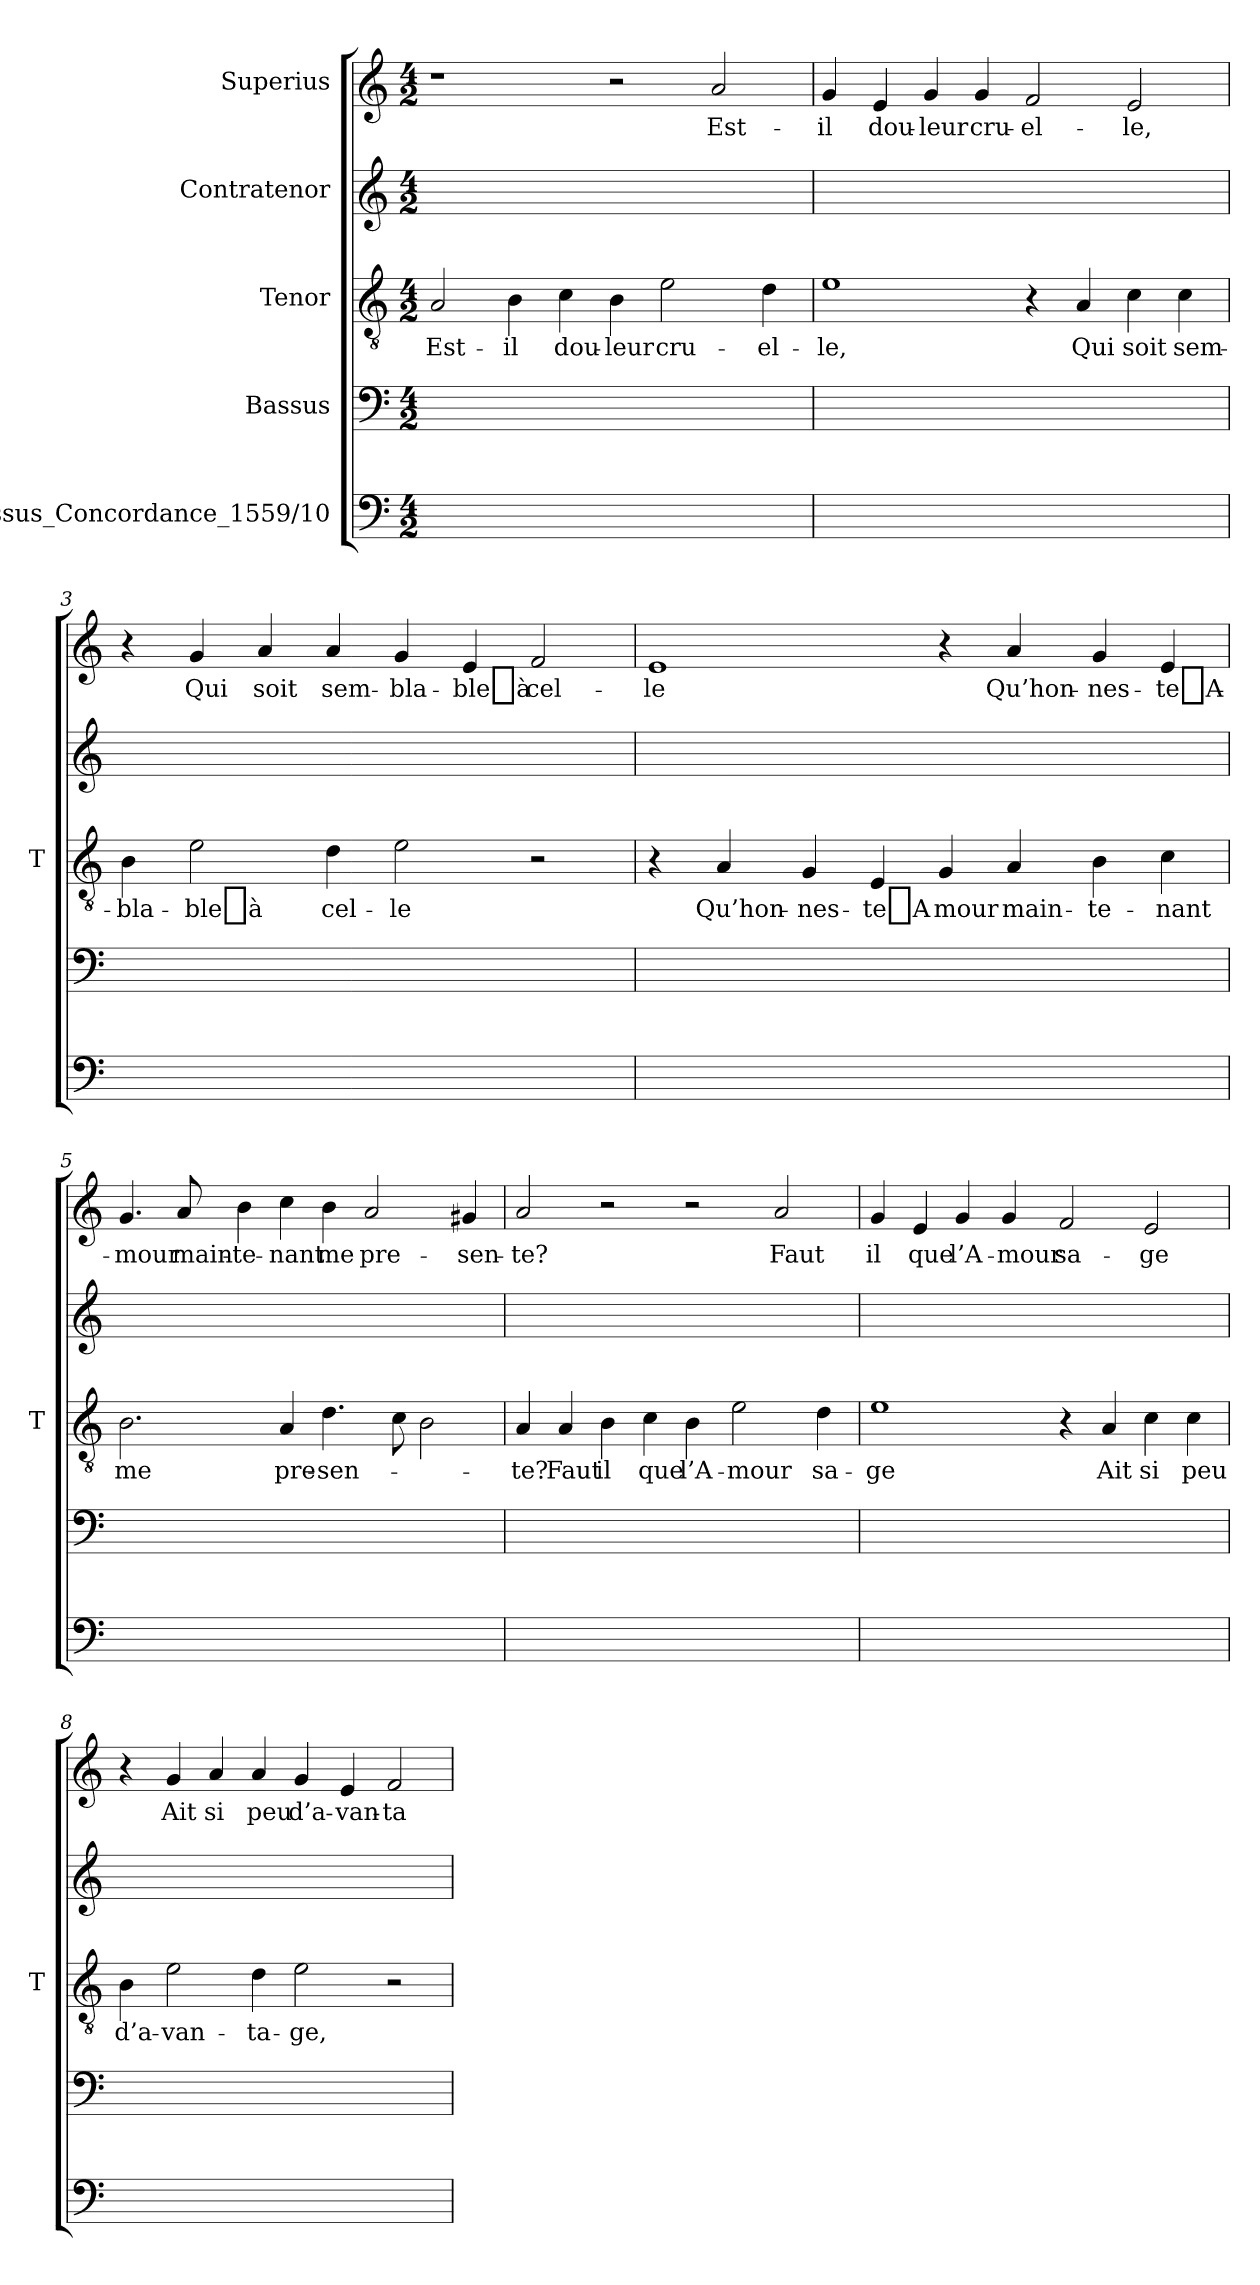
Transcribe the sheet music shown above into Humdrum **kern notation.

**kern	**kern	**kern	**text	**kern	**kern	**text
*part5	*part4	*part3	*part3	*part2	*part1	*part1
*staff5	*staff4	*staff3	*staff3	*staff2	*staff1	*staff1
*I"Bassus_Concordance_1559/10	*I"Bassus	*I"Tenor	*	*I"Contratenor	*I"Superius	*
*	*	*I'T	*	*	*	*
*clefF4	*clefF4	*clefGv2	*	*clefG2	*clefG2	*
*k[]	*k[]	*k[]	*	*k[]	*k[]	*
*M4/2	*M4/2	*M4/2	*	*M4/2	*M4/2	*
=1	=1	=1	=1	=1	=1	=1
0ryy	0ryy	2A	Est-	0ryy	1r	.
.	.	4B	-il	.	.	.
.	.	4c	dou-	.	.	.
.	.	4B	-leur	.	2r	.
.	.	2e	cru-	.	.	.
.	.	.	.	.	2a	Est-
.	.	4d	el-	.	.	.
=2	=2	=2	=2	=2	=2	=2
0ryy	0ryy	1e	-le,	0ryy	4g	-il
.	.	.	.	.	4e	dou-
.	.	.	.	.	4g	-leur
.	.	.	.	.	4g	cru-
.	.	4r	.	.	2f	el-
.	.	4A	-Qui	.	.	.
.	.	4c	-soit	.	2e	-le,
.	.	4c	sem-	.	.	.
=3	=3	=3	=3	=3	=3	=3
0ryy	0ryy	4B	bla-	0ryy	4r	.
.	.	2e	-ble_à	.	4g	-Qui
.	.	.	.	.	4a	-soit
.	.	4d	cel-	.	4a	sem-
.	.	2e	-le	.	4g	bla-
.	.	.	.	.	4e	-ble_à
.	.	2r	.	.	2f	cel-
=4	=4	=4	=4	=4	=4	=4
0ryy	0ryy	4r	.	0ryy	1e	-le
.	.	4A	Qu’hon-	.	.	.
.	.	4G	nes-	.	.	.
.	.	4E	te_A-	.	.	.
.	.	4G	-mour	.	4r	.
.	.	4A	main-	.	4a	Qu’hon-
.	.	4B	te-	.	4g	nes-
.	.	4c	-nant	.	4e	te_A-
=5	=5	=5	=5	=5	=5	=5
0ryy	0ryy	2.B	-me	0ryy	4.g	-mour
.	.	.	.	.	8a	main-
.	.	.	.	.	4b	te-
.	.	4A	pre-	.	4cc	-nant
.	.	4.d	sen-	.	4b	-me
.	.	.	.	.	2a	pre-
.	.	8c	.	.	.	.
.	.	2B	.	.	.	.
.	.	.	.	.	4g#X	sen-
=6	=6	=6	=6	=6	=6	=6
0ryy	0ryy	4A	-te?	0ryy	2a	-te?
.	.	4A	-Faut	.	.	.
.	.	4B	-il	.	2r	.
.	.	4c	-que	.	.	.
.	.	4B	l’A-	.	2r	.
.	.	2e	-mour	.	.	.
.	.	.	.	.	2a	-Faut
.	.	4d	sa-	.	.	.
=7	=7	=7	=7	=7	=7	=7
0ryy	0ryy	1e	-ge	0ryy	4g	-il
.	.	.	.	.	4e	-que
.	.	.	.	.	4g	l’A-
.	.	.	.	.	4g	-mour
.	.	4r	.	.	2f	sa-
.	.	4A	-Ait	.	.	.
.	.	4c	-si	.	2e	-ge
.	.	4c	-peu	.	.	.
=8	=8	=8	=8	=8	=8	=8
0ryy	0ryy	4B	d’a-	0ryy	4r	.
.	.	2e	van-	.	4g	-Ait
.	.	.	.	.	4a	-si
.	.	4d	ta-	.	4a	-peu
.	.	2e	-ge,	.	4g	d’a-
.	.	.	.	.	4e	van-
.	.	2r	.	.	2f	ta-
=	=	=	=	=	=	=
*-	*-	*-	*-	*-	*-	*-
